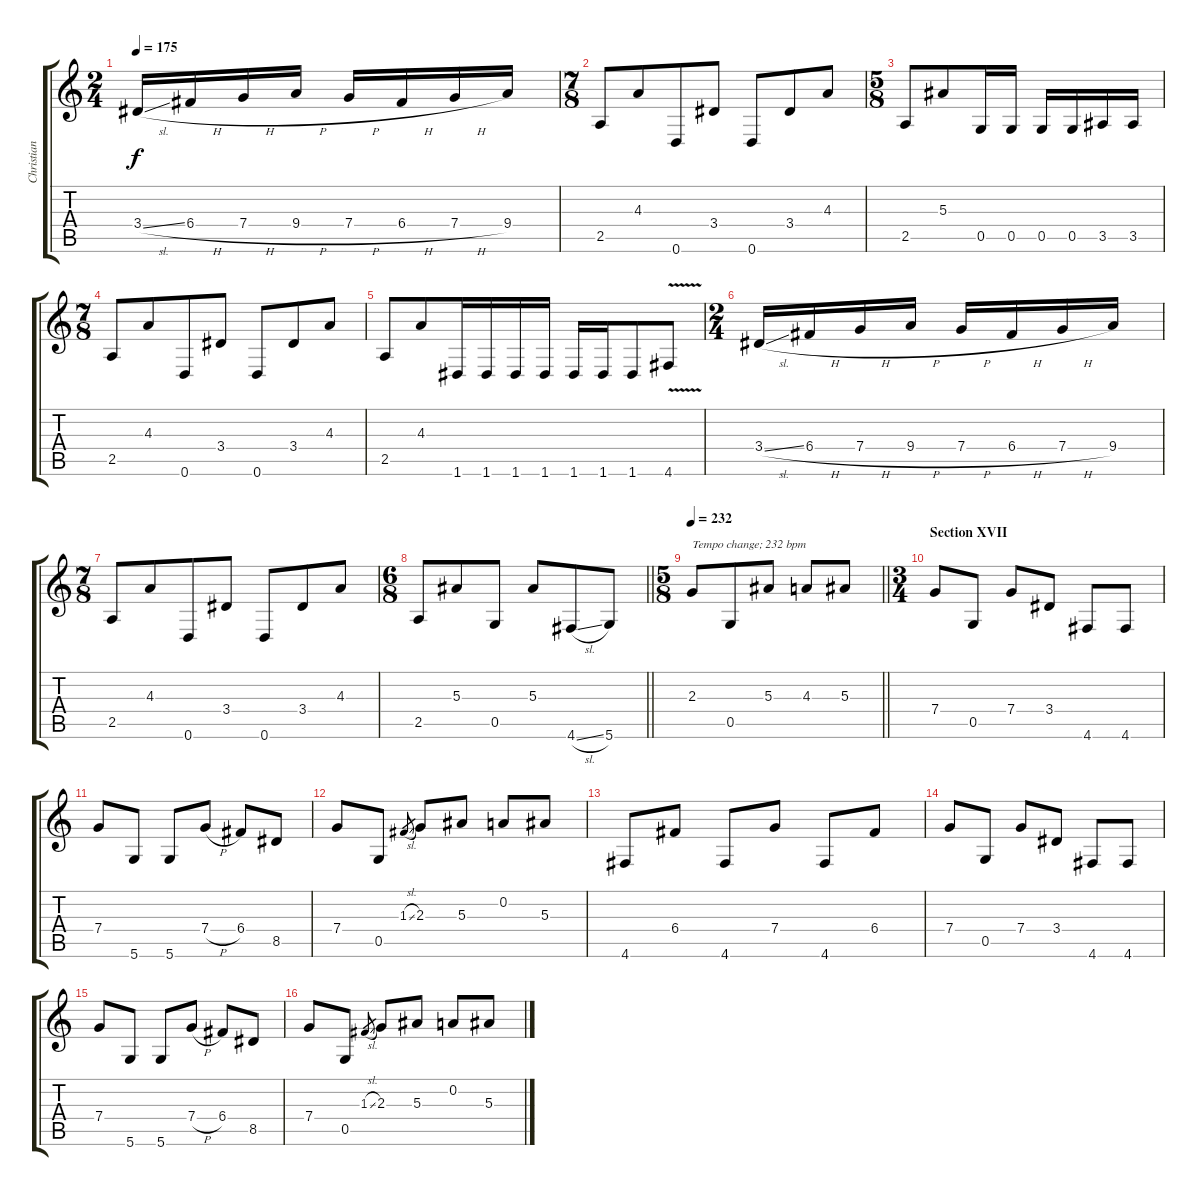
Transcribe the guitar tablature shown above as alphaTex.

\track ("Christian Muenzer" "Christian ") {instrument distortionguitar}
\staff {score tabs}
\tuning (D4 A3 F3 C3 G2 D2) {hide}
\ts (2 4)
\tempo 175
\clef g2
\ks c
3.4{sl}.16{dy f} 6.4{h}.16 7.4{h}.16 9.4{h}.16 7.4{h}.16 6.4{h}.16 7.4{h}.16 9.4.16 |
\ts (7 8)
2.5.8 4.3.8 0.6.8 3.4.8 0.6.8 3.4.8 4.3.8 |
\ts (5 8)
2.5.8 5.3.8 0.5.16 0.5.16 0.5.16 0.5.16 3.5.16 3.5.16 |
\ts (7 8)
2.5.8 4.3.8 0.6.8 3.4.8 0.6.8 3.4.8 4.3.8 |
2.5.8 4.3.8 1.6.16 1.6.16 1.6.16 1.6.16 1.6.16 1.6.16 1.6.8 4.6{v}.8 |
\ts (2 4)
3.4{sl}.16 6.4{h}.16 7.4{h}.16 9.4{h}.16 7.4{h}.16 6.4{h}.16 7.4{h}.16 9.4.16 |
\ts (7 8)
2.5.8 4.3.8 0.6.8 3.4.8 0.6.8 3.4.8 4.3.8 |
\ts (6 8)
\barLineRight lightlight
2.5.8 5.3.8 0.5.8 5.3.8 4.6{sl}.8 5.6.8 |
\ts (5 8)
\tempo 232
\barLineRight lightlight
2.3.8{txt "Tempo change; 232 bpm"} 0.5.8 5.3.8 4.3.8 5.3.8 |
\ts (3 4)
\section ("" "Section XVII")
7.4.8 0.5.8 7.4.8 3.4.8 4.6.8 4.6.8 |
7.4.8 5.6.8 5.6.8 7.4{h}.8 6.4.8 8.5.8 |
7.4.8 0.5.8 1.3{sl}.8{gr} 2.3.8 5.3.8 0.2.8 5.3.8 |
4.6.8 6.4.8 4.6.8 7.4.8 4.6.8 6.4.8 |
7.4.8 0.5.8 7.4.8 3.4.8 4.6.8 4.6.8 |
7.4.8 5.6.8 5.6.8 7.4{h}.8 6.4.8 8.5.8 |
7.4.8 0.5.8 1.3{sl}.8{gr} 2.3.8 5.3.8 0.2.8 5.3.8
